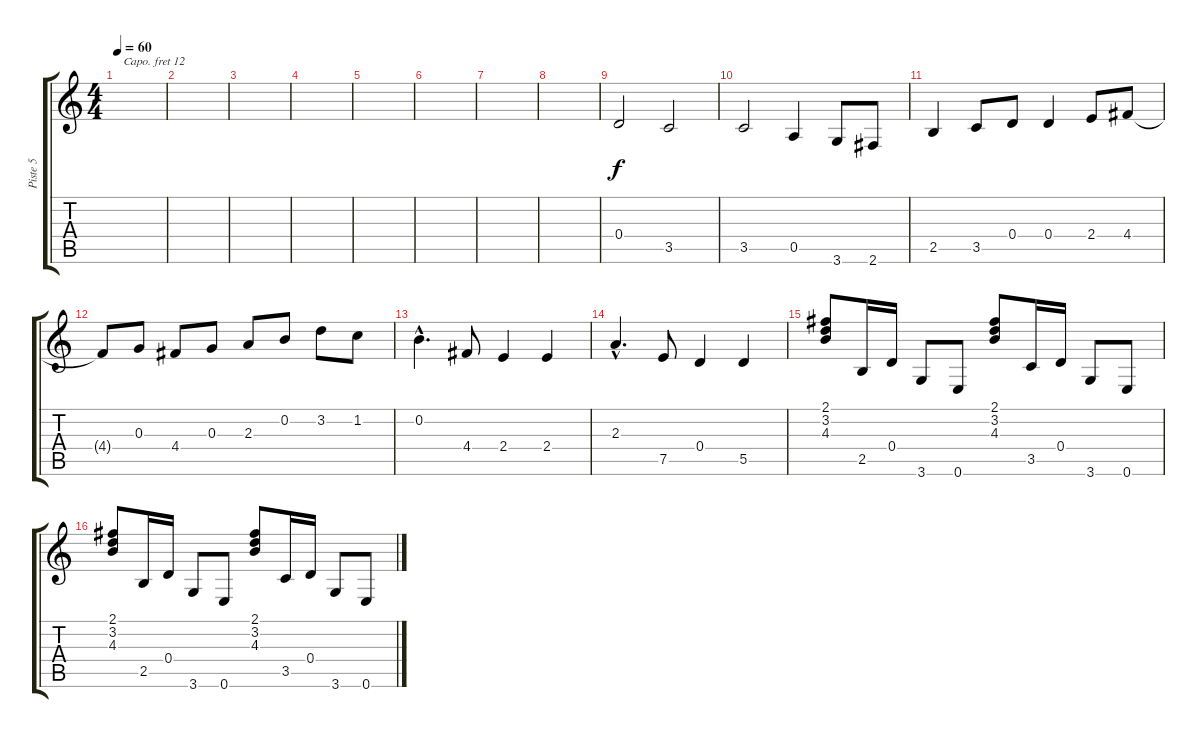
\track ("Piste 5" "Piste 5") {instrument frenchhorn}
\staff {score tabs}
\capo 12
\tuning (E4 B3 G3 D3 A2 E2) {hide}
\ts (4 4)
\tempo 60
\clef g2
\ks c
|
|
|
|
|
|
|
|
0.4.2 3.5.2 |
3.5.2 0.5.4 3.6.8 2.6.8 |
2.5.4 3.5.8 0.4.8 0.4.4 2.4.8 4.4.8 |
4.4{t}.8 0.3.8 4.4.8 0.3.8 2.3.8 0.2.8 3.2.8 1.2.8 |
0.2{hac}.4{d} 4.4.8 2.4.4 2.4.4 |
2.3{hac}.4{d} 7.5.8 0.4.4 5.5.4 |
(2.1 3.2 4.3).8{instrument orchestralharp} 2.5.16 0.4.16 3.6.8 0.6.8 (2.1 3.2 4.3).8 3.5.16 0.4.16 3.6.8 0.6.8 |
(2.1 3.2 4.3).8 2.5.16 0.4.16 3.6.8 0.6.8 (2.1 3.2 4.3).8 3.5.16 0.4.16 3.6.8 0.6.8
